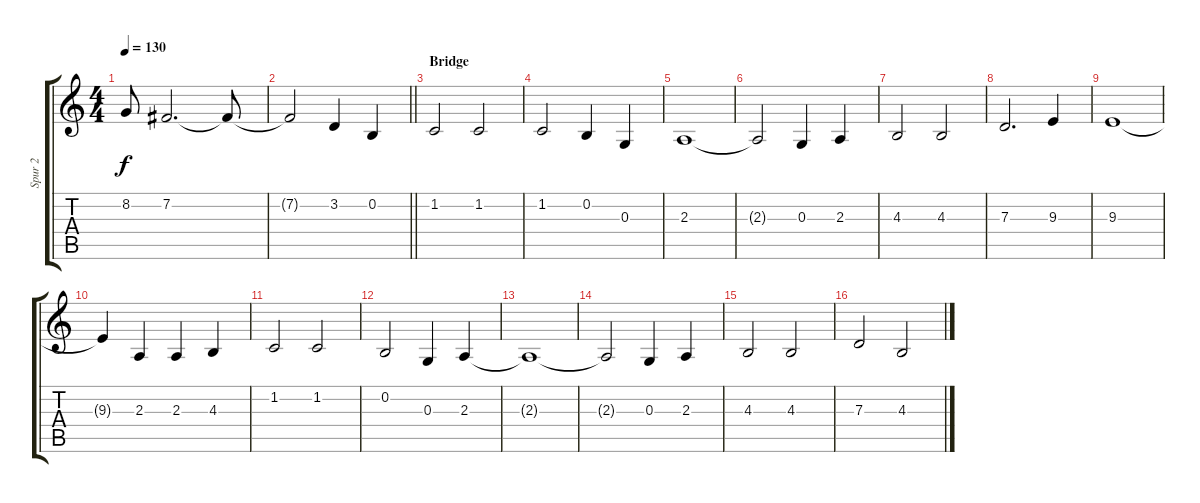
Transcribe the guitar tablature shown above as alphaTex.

\track ("Spur 2" "Spur 2") {instrument flute}
\staff {score tabs}
\tuning (E4 B3 G3 D3 A2 E2) {hide}
\ts (4 4)
\tempo 130
\clef g2
\ks c
8.2.8{dy f} 7.2.2{d} 7.2{t}.8 |
\barLineRight lightlight
7.2{t}.2 3.2.4 0.2.4 |
\section ("" "Bridge")
1.2.2 1.2.2 |
1.2.2 0.2.4 0.3.4 |
2.3.1 |
2.3{t}.2 0.3.4 2.3.4 |
4.3.2 4.3.2 |
7.3.2{d} 9.3.4 |
9.3.1 |
9.3{t}.4 2.3.4 2.3.4 4.3.4 |
1.2.2 1.2.2 |
0.2.2 0.3.4 2.3.4 |
2.3{t}.1 |
2.3{t}.2 0.3.4 2.3.4 |
4.3.2 4.3.2 |
7.3.2 4.3.2
